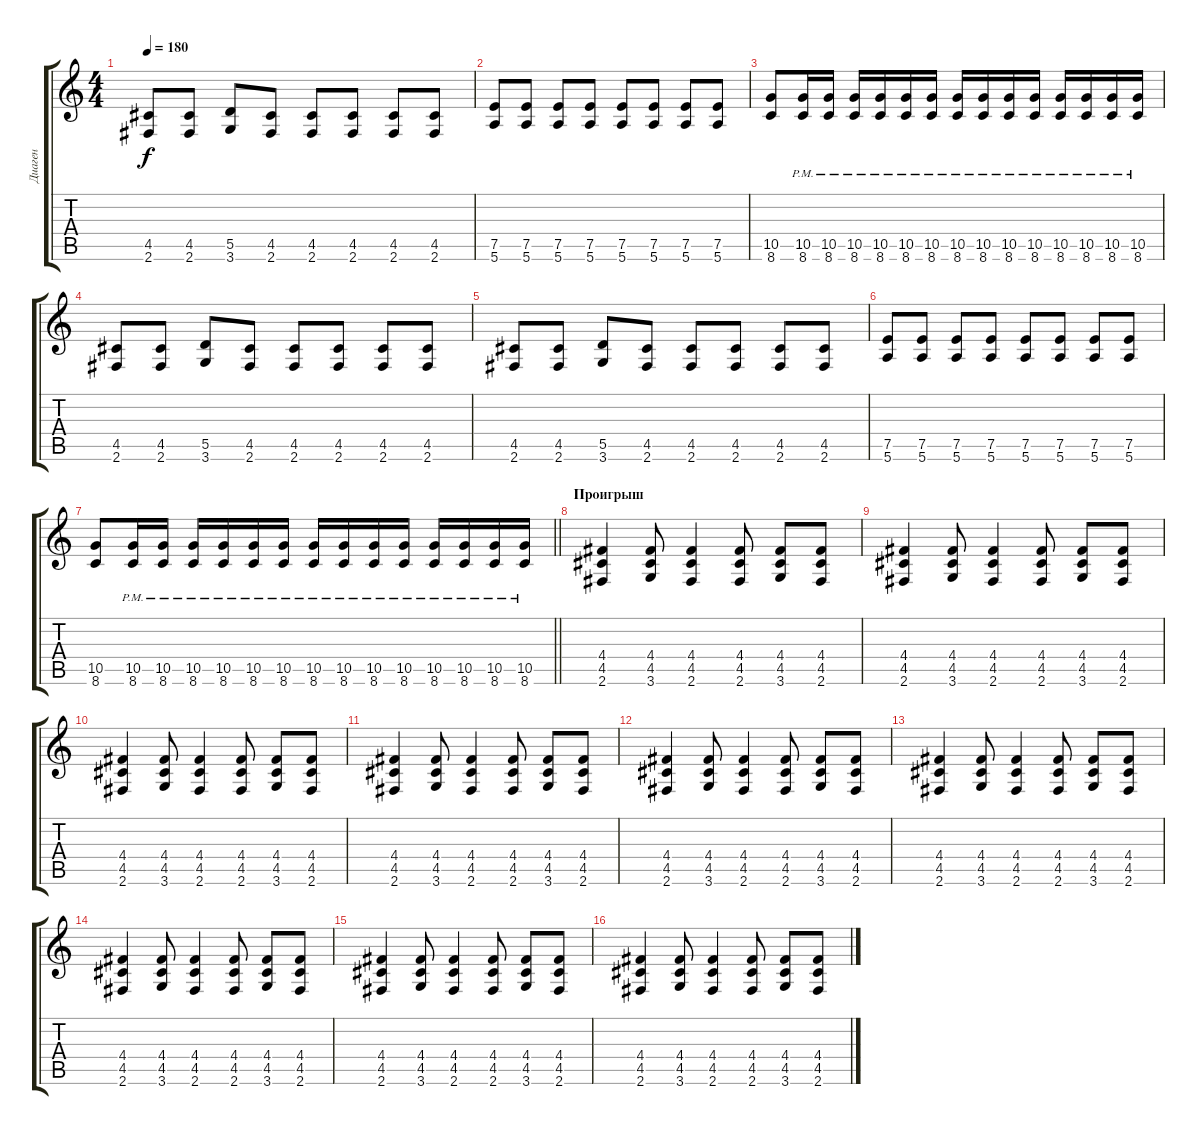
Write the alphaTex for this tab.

\track ("Диаген" "Диаген") {instrument distortionguitar}
\staff {score tabs}
\tuning (E4 B3 G3 D3 A2 E2) {hide}
\ts (4 4)
\tempo 180
\clef g2
\ks c
(4.5 2.6).8{dy f} (4.5 2.6).8 (5.5 3.6).8 (4.5 2.6).8 (4.5 2.6).8 (4.5 2.6).8 (4.5 2.6).8 (4.5 2.6).8 |
(7.5 5.6).8 (7.5 5.6).8 (7.5 5.6).8 (7.5 5.6).8 (7.5 5.6).8 (7.5 5.6).8 (7.5 5.6).8 (7.5 5.6).8 |
(10.5 8.6).8 (10.5{pm} 8.6{pm}).16 (10.5{pm} 8.6{pm}).16 (10.5{pm} 8.6{pm}).16 (10.5{pm} 8.6{pm}).16 (10.5{pm} 8.6{pm}).16 (10.5{pm} 8.6{pm}).16 (10.5{pm} 8.6{pm}).16 (10.5{pm} 8.6{pm}).16 (10.5{pm} 8.6{pm}).16 (10.5{pm} 8.6{pm}).16 (10.5{pm} 8.6{pm}).16 (10.5{pm} 8.6{pm}).16 (10.5{pm} 8.6{pm}).16 (10.5{pm} 8.6{pm}).16 |
(4.5 2.6).8 (4.5 2.6).8 (5.5 3.6).8 (4.5 2.6).8 (4.5 2.6).8 (4.5 2.6).8 (4.5 2.6).8 (4.5 2.6).8 |
(4.5 2.6).8 (4.5 2.6).8 (5.5 3.6).8 (4.5 2.6).8 (4.5 2.6).8 (4.5 2.6).8 (4.5 2.6).8 (4.5 2.6).8 |
(7.5 5.6).8 (7.5 5.6).8 (7.5 5.6).8 (7.5 5.6).8 (7.5 5.6).8 (7.5 5.6).8 (7.5 5.6).8 (7.5 5.6).8 |
\barLineRight lightlight
(10.5 8.6).8 (10.5{pm} 8.6{pm}).16 (10.5{pm} 8.6{pm}).16 (10.5{pm} 8.6{pm}).16 (10.5{pm} 8.6{pm}).16 (10.5{pm} 8.6{pm}).16 (10.5{pm} 8.6{pm}).16 (10.5{pm} 8.6{pm}).16 (10.5{pm} 8.6{pm}).16 (10.5{pm} 8.6{pm}).16 (10.5{pm} 8.6{pm}).16 (10.5{pm} 8.6{pm}).16 (10.5{pm} 8.6{pm}).16 (10.5{pm} 8.6{pm}).16 (10.5{pm} 8.6{pm}).16 |
\section ("" "Проигрыш")
(4.4 4.5 2.6).4 (4.4 4.5 3.6).8 (4.4 4.5 2.6).4 (4.4 4.5 2.6).8 (4.4 4.5 3.6).8 (4.4 4.5 2.6).8 |
(4.4 4.5 2.6).4 (4.4 4.5 3.6).8 (4.4 4.5 2.6).4 (4.4 4.5 2.6).8 (4.4 4.5 3.6).8 (4.4 4.5 2.6).8 |
(4.4 4.5 2.6).4 (4.4 4.5 3.6).8 (4.4 4.5 2.6).4 (4.4 4.5 2.6).8 (4.4 4.5 3.6).8 (4.4 4.5 2.6).8 |
(4.4 4.5 2.6).4 (4.4 4.5 3.6).8 (4.4 4.5 2.6).4 (4.4 4.5 2.6).8 (4.4 4.5 3.6).8 (4.4 4.5 2.6).8 |
(4.4 4.5 2.6).4 (4.4 4.5 3.6).8 (4.4 4.5 2.6).4 (4.4 4.5 2.6).8 (4.4 4.5 3.6).8 (4.4 4.5 2.6).8 |
(4.4 4.5 2.6).4 (4.4 4.5 3.6).8 (4.4 4.5 2.6).4 (4.4 4.5 2.6).8 (4.4 4.5 3.6).8 (4.4 4.5 2.6).8 |
(4.4 4.5 2.6).4 (4.4 4.5 3.6).8 (4.4 4.5 2.6).4 (4.4 4.5 2.6).8 (4.4 4.5 3.6).8 (4.4 4.5 2.6).8 |
(4.4 4.5 2.6).4 (4.4 4.5 3.6).8 (4.4 4.5 2.6).4 (4.4 4.5 2.6).8 (4.4 4.5 3.6).8 (4.4 4.5 2.6).8 |
(4.4 4.5 2.6).4 (4.4 4.5 3.6).8 (4.4 4.5 2.6).4 (4.4 4.5 2.6).8 (4.4 4.5 3.6).8 (4.4 4.5 2.6).8
